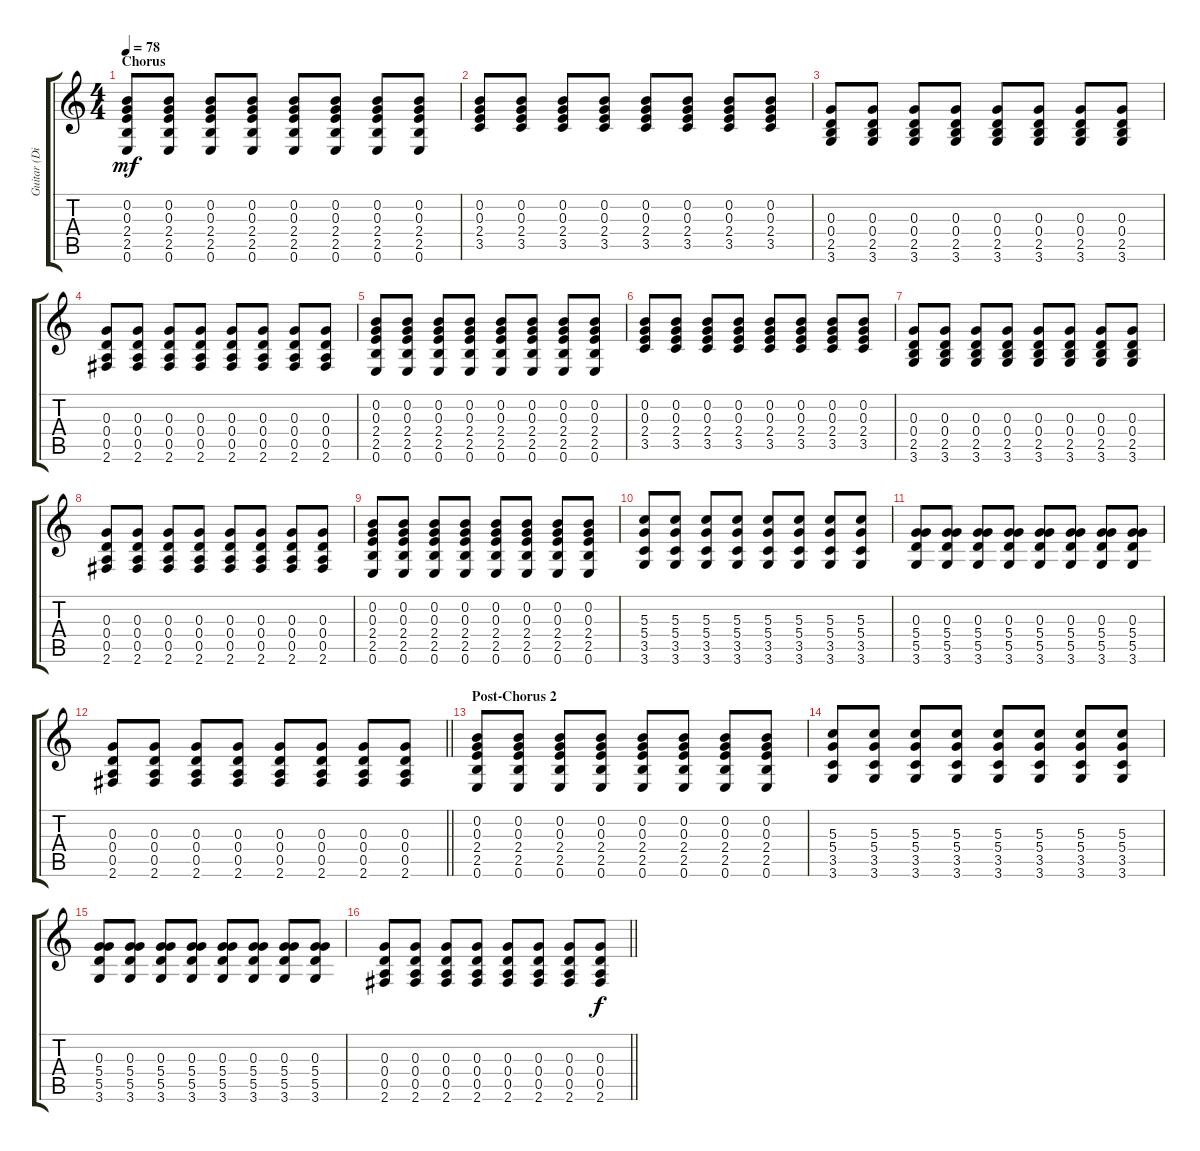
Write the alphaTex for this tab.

\track ("Guitar (Dist.)" "Guitar (Di") {instrument distortionguitar}
\staff {score tabs}
\tuning (E4 B3 G3 D3 A2 E2) {hide}
\ts (4 4)
\section ("" "Chorus")
\tempo 78
\clef g2
\ks c
(0.2 0.3 2.4 2.5 0.6).8{dy mf} (0.2 0.3 2.4 2.5 0.6).8 (0.2 0.3 2.4 2.5 0.6).8 (0.2 0.3 2.4 2.5 0.6).8 (0.2 0.3 2.4 2.5 0.6).8 (0.2 0.3 2.4 2.5 0.6).8 (0.2 0.3 2.4 2.5 0.6).8 (0.2 0.3 2.4 2.5 0.6).8 |
(0.2 0.3 2.4 3.5).8 (0.2 0.3 2.4 3.5).8 (0.2 0.3 2.4 3.5).8 (0.2 0.3 2.4 3.5).8 (0.2 0.3 2.4 3.5).8 (0.2 0.3 2.4 3.5).8 (0.2 0.3 2.4 3.5).8 (0.2 0.3 2.4 3.5).8 |
(0.3 0.4 2.5 3.6).8 (0.3 0.4 2.5 3.6).8 (0.3 0.4 2.5 3.6).8 (0.3 0.4 2.5 3.6).8 (0.3 0.4 2.5 3.6).8 (0.3 0.4 2.5 3.6).8 (0.3 0.4 2.5 3.6).8 (0.3 0.4 2.5 3.6).8 |
(0.3 0.4 0.5 2.6).8 (0.3 0.4 0.5 2.6).8 (0.3 0.4 0.5 2.6).8 (0.3 0.4 0.5 2.6).8 (0.3 0.4 0.5 2.6).8 (0.3 0.4 0.5 2.6).8 (0.3 0.4 0.5 2.6).8 (0.3 0.4 0.5 2.6).8 |
(0.2 0.3 2.4 2.5 0.6).8 (0.2 0.3 2.4 2.5 0.6).8 (0.2 0.3 2.4 2.5 0.6).8 (0.2 0.3 2.4 2.5 0.6).8 (0.2 0.3 2.4 2.5 0.6).8 (0.2 0.3 2.4 2.5 0.6).8 (0.2 0.3 2.4 2.5 0.6).8 (0.2 0.3 2.4 2.5 0.6).8 |
(0.2 0.3 2.4 3.5).8 (0.2 0.3 2.4 3.5).8 (0.2 0.3 2.4 3.5).8 (0.2 0.3 2.4 3.5).8 (0.2 0.3 2.4 3.5).8 (0.2 0.3 2.4 3.5).8 (0.2 0.3 2.4 3.5).8 (0.2 0.3 2.4 3.5).8 |
(0.3 0.4 2.5 3.6).8 (0.3 0.4 2.5 3.6).8 (0.3 0.4 2.5 3.6).8 (0.3 0.4 2.5 3.6).8 (0.3 0.4 2.5 3.6).8 (0.3 0.4 2.5 3.6).8 (0.3 0.4 2.5 3.6).8 (0.3 0.4 2.5 3.6).8 |
(0.3 0.4 0.5 2.6).8 (0.3 0.4 0.5 2.6).8 (0.3 0.4 0.5 2.6).8 (0.3 0.4 0.5 2.6).8 (0.3 0.4 0.5 2.6).8 (0.3 0.4 0.5 2.6).8 (0.3 0.4 0.5 2.6).8 (0.3 0.4 0.5 2.6).8 |
(0.2 0.3 2.4 2.5 0.6).8 (0.2 0.3 2.4 2.5 0.6).8 (0.2 0.3 2.4 2.5 0.6).8 (0.2 0.3 2.4 2.5 0.6).8 (0.2 0.3 2.4 2.5 0.6).8 (0.2 0.3 2.4 2.5 0.6).8 (0.2 0.3 2.4 2.5 0.6).8 (0.2 0.3 2.4 2.5 0.6).8 |
(5.3 5.4 3.5 3.6).8 (5.3 5.4 3.5 3.6).8 (5.3 5.4 3.5 3.6).8 (5.3 5.4 3.5 3.6).8 (5.3 5.4 3.5 3.6).8 (5.3 5.4 3.5 3.6).8 (5.3 5.4 3.5 3.6).8 (5.3 5.4 3.5 3.6).8 |
(0.3 5.4 5.5 3.6).8 (0.3 5.4 5.5 3.6).8 (0.3 5.4 5.5 3.6).8 (0.3 5.4 5.5 3.6).8 (0.3 5.4 5.5 3.6).8 (0.3 5.4 5.5 3.6).8 (0.3 5.4 5.5 3.6).8 (0.3 5.4 5.5 3.6).8 |
\barLineRight lightlight
(0.3 0.4 0.5 2.6).8 (0.3 0.4 0.5 2.6).8 (0.3 0.4 0.5 2.6).8 (0.3 0.4 0.5 2.6).8 (0.3 0.4 0.5 2.6).8 (0.3 0.4 0.5 2.6).8 (0.3 0.4 0.5 2.6).8 (0.3 0.4 0.5 2.6).8 |
\section ("" "Post-Chorus 2")
(0.2 0.3 2.4 2.5 0.6).8 (0.2 0.3 2.4 2.5 0.6).8 (0.2 0.3 2.4 2.5 0.6).8 (0.2 0.3 2.4 2.5 0.6).8 (0.2 0.3 2.4 2.5 0.6).8 (0.2 0.3 2.4 2.5 0.6).8 (0.2 0.3 2.4 2.5 0.6).8 (0.2 0.3 2.4 2.5 0.6).8 |
(5.3 5.4 3.5 3.6).8 (5.3 5.4 3.5 3.6).8 (5.3 5.4 3.5 3.6).8 (5.3 5.4 3.5 3.6).8 (5.3 5.4 3.5 3.6).8 (5.3 5.4 3.5 3.6).8 (5.3 5.4 3.5 3.6).8 (5.3 5.4 3.5 3.6).8 |
(0.3 5.4 5.5 3.6).8 (0.3 5.4 5.5 3.6).8 (0.3 5.4 5.5 3.6).8 (0.3 5.4 5.5 3.6).8 (0.3 5.4 5.5 3.6).8 (0.3 5.4 5.5 3.6).8 (0.3 5.4 5.5 3.6).8 (0.3 5.4 5.5 3.6).8 |
\barLineRight lightlight
(0.3 0.4 0.5 2.6).8 (0.3 0.4 0.5 2.6).8 (0.3 0.4 0.5 2.6).8 (0.3 0.4 0.5 2.6).8 (0.3 0.4 0.5 2.6).8 (0.3 0.4 0.5 2.6).8 (0.3 0.4 0.5 2.6).8 (0.3 0.4 0.5 2.6).8{dy f}
